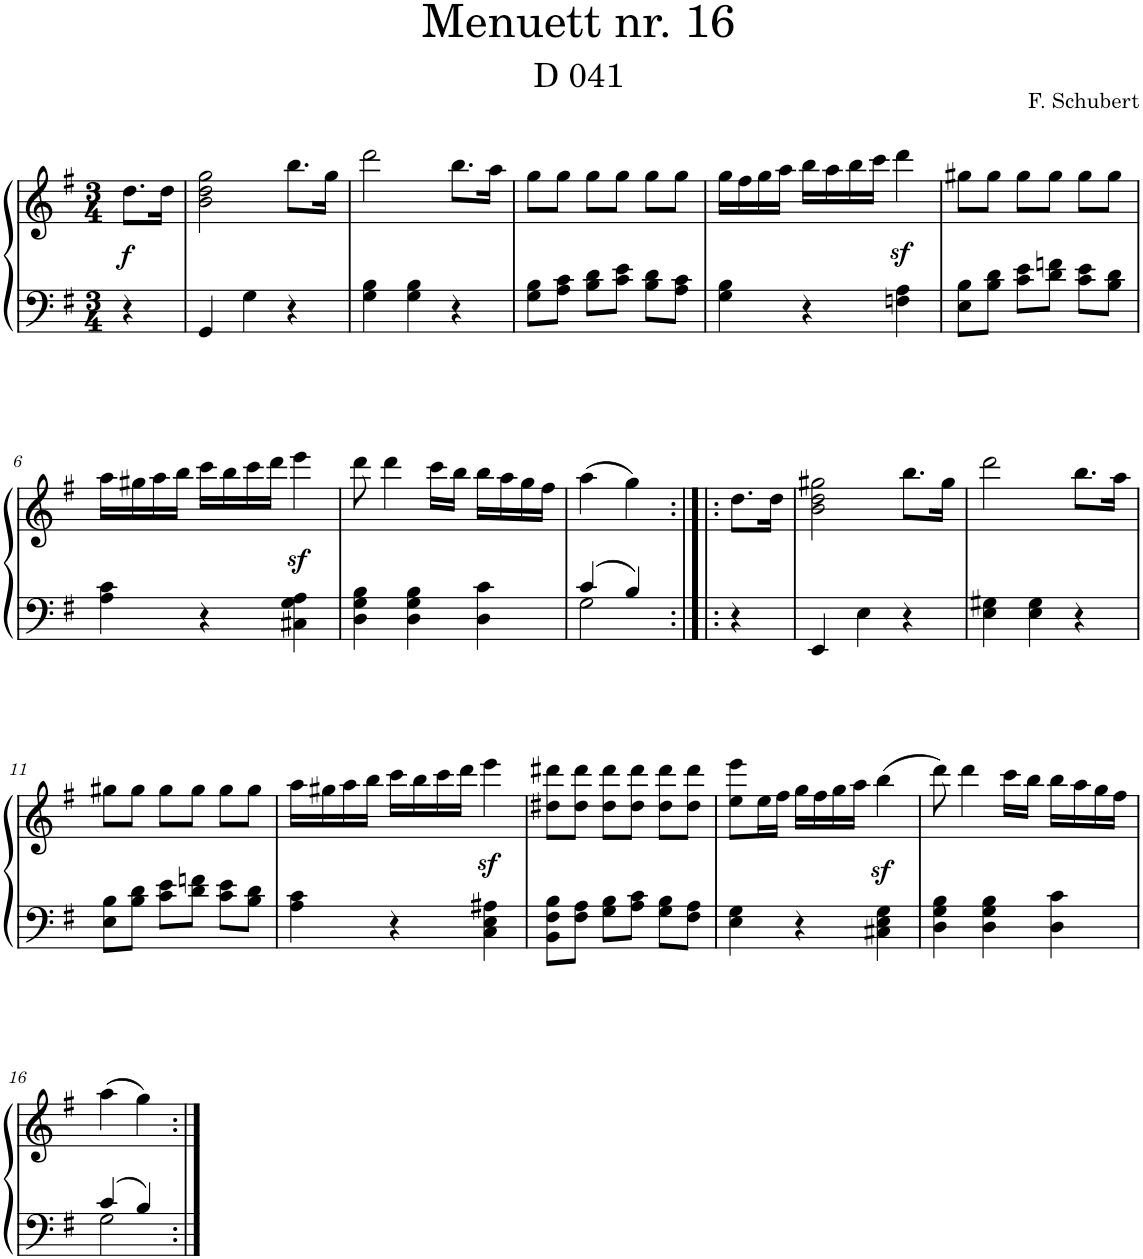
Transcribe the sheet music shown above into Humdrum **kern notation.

**kern	**kern	**dynam
*part1	*part1	*part1
*staff2	*staff1	*staff1/2
*I"Piano	*	*
*I'Pno.	*	*
*clefF4	*clefG2	*
*k[f#]	*k[f#]	*
*M3/4	*M3/4	*
=	=	=
!	!	!LO:DY:b
4r	8.dd\L	f
.	16dd\Jk	.
=1	=1	=1
4GG/	2b\ 2dd\ 2gg\	.
4G\	.	.
4r	8.bb\L	.
.	16gg\Jk	.
=2	=2	=2
4G\ 4B\	2ddd\	.
4G\ 4B\	.	.
4r	8.bb\L	.
.	16aa\Jk	.
=3	=3	=3
8G\ 8B\L	8gg\L	.
8A\ 8c\J	8gg\J	.
8B\ 8d\L	8gg\L	.
8c\ 8e\J	8gg\J	.
8B\ 8d\L	8gg\L	.
8A\ 8c\J	8gg\J	.
=4	=4	=4
4G\ 4B\	16gg\LL	.
.	16ff#\	.
.	16gg\	.
.	16aa\JJ	.
4r	16bb\LL	.
.	16aa\	.
.	16bb\	.
.	16ccc\JJ	.
4Fn\ 4A\	4dddz<\	.
=5	=5	=5
8E\ 8B\L	8gg#X\L	.
8B\ 8d\J	8gg#\J	.
8c\ 8e\L	8gg#\L	.
8d\ 8fn\J	8gg#\J	.
8c\ 8e\L	8gg#\L	.
8B\ 8d\J	8gg#\J	.
!!LO:LB:g=z
=6	=6	=6
4A\ 4c\	16aa\LL	.
.	16gg#X\	.
.	16aa\	.
.	16bb\JJ	.
4r	16ccc\LL	.
.	16bb\	.
.	16ccc\	.
.	16ddd\JJ	.
4C#X\ 4G\ 4A\	4eeez<\	.
=7	=7	=7
4D\ 4G\ 4B\	8ddd\	.
.	4ddd\	.
4D\ 4G\ 4B\	.	.
.	16ccc\LL	.
.	16bb\JJ	.
4D\ 4c\	16bb\LL	.
.	16aa\	.
.	16gg\	.
.	16ff#\JJ	.
=8	=8	=8
*^	*	*
4c/	2G\	(4aa\	.
4B/	.	4gg\)	.
*v	*v	*	*
=8X1:|!|:	=8X1:|!|:	=8X1:|!|:
4r	8.dd\L	.
.	16dd\Jk	.
=9	=9	=9
4EE/	2b\ 2dd\ 2gg#X\	.
4E\	.	.
4r	8.bb\L	.
.	16gg#\Jk	.
=10	=10	=10
4E\ 4G#X\	2ddd\	.
4E\ 4G#\	.	.
4r	8.bb\L	.
.	16aa\Jk	.
!!LO:LB:g=z
=11	=11	=11
8E\ 8B\L	8gg#X\L	.
8B\ 8d\J	8gg#\J	.
8c\ 8e\L	8gg#\L	.
8d\ 8fn\J	8gg#\J	.
8c\ 8e\L	8gg#\L	.
8B\ 8d\J	8gg#\J	.
=12	=12	=12
4A\ 4c\	16aa\LL	.
.	16gg#X\	.
.	16aa\	.
.	16bb\JJ	.
4r	16ccc\LL	.
.	16bb\	.
.	16ccc\	.
.	16ddd\JJ	.
4C\ 4E\ 4A#X\	4eeez<\	.
=13	=13	=13
8BB\ 8F#\ 8B\L	8dd#X\ 8ddd#X\L	.
8F#\ 8A\J	8dd#\ 8ddd#\J	.
8G\ 8B\L	8dd#\ 8ddd#\L	.
8A\ 8c\J	8dd#\ 8ddd#\J	.
8G\ 8B\L	8dd#\ 8ddd#\L	.
8F#\ 8A\J	8dd#\ 8ddd#\J	.
=14	=14	=14
4E\ 4G\	8ee\ 8eee\L	.
.	16ee\L	.
.	16ff#\JJ	.
4r	16gg\LL	.
.	16ff#\	.
.	16gg\	.
.	16aa\JJ	.
4C#X\ 4E\ 4G\	(4bbz<\	.
=15	=15	=15
4D\ 4G\ 4B\	8ddd\)	.
.	4ddd\	.
4D\ 4G\ 4B\	.	.
.	16ccc\LL	.
.	16bb\JJ	.
4D\ 4c\	16bb\LL	.
.	16aa\	.
.	16gg\	.
.	16ff#\JJ	.
!!LO:LB:g=z
=16	=16	=16
*^	*	*
4c/	2G\	(4aa\	.
4B/	.	4gg\)	.
*v	*v	*	*
=:|!	=:|!	=:|!
*-	*-	*-
